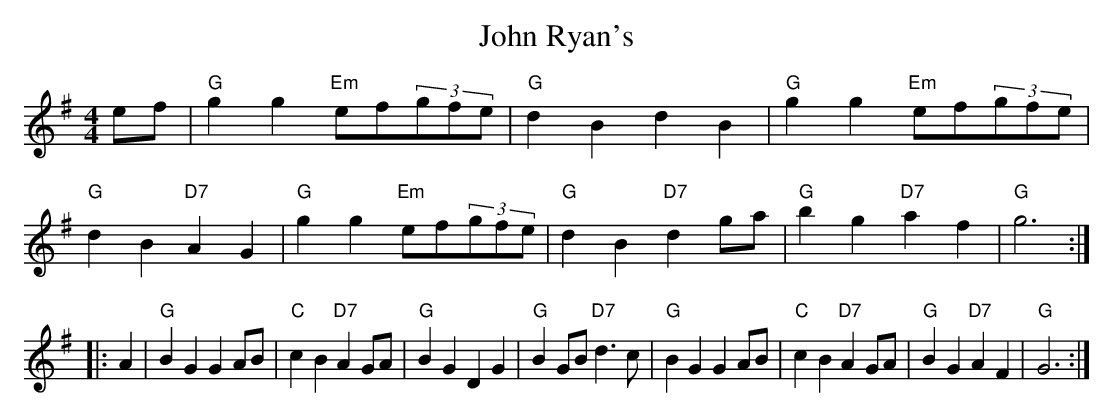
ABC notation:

X:1
T:John Ryan's
M:4/4
L:1/4
K:G
e/2f/2|"G"gg "Em"e/2f/2(3g/2f/2e/2|"G"dB dB|"G"gg "Em"e/2f/2(3g/2f/2e/2|
"G"dB "D7"AG|"G"gg "Em"e/2f/2(3g/2f/2e/2|"G"dB "D7"dg/2a/2|"G"bg "D7"af|"G"g3\
:|
|:A|"G"BG GA/2B/2|"C"cB "D7"AG/2A/2|"G"BG DG|"G"BG/2B/2 "D7"d3/2c/2|\
"G"BG GA/2B/2|"C"cB "D7"AG/2A/2|"G"BG "D7"AF|"G"G3:|
